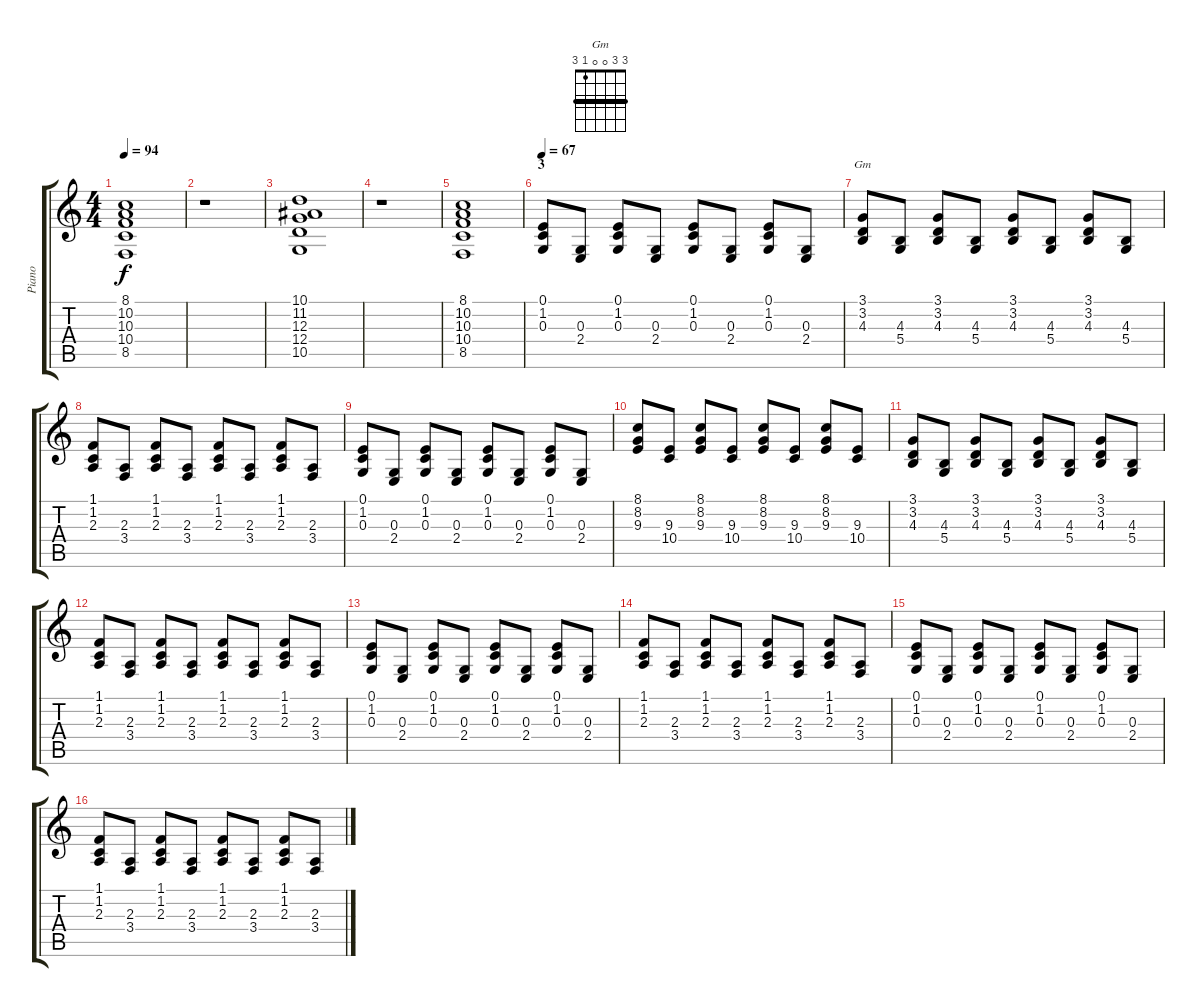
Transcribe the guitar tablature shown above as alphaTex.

\track ("Piano" "Piano") {instrument acousticgrandpiano}
\staff {score tabs}
\tuning (E4 B3 G3 D3 A2 E2) {hide}
\chord ("Gm" 3 3 0 0 1 3) {barre 3}
\ts (4 4)
\tempo 94
\clef g2
\ks c
(8.1 10.2 10.3 10.4 8.5).1{dy f} |
r.1 |
(10.1 11.2 12.3 12.4 10.5).1 |
r.1 |
(8.1 10.2 10.3 10.4 8.5).1 |
\section ("" "3")
\tempo 67
(0.1 1.2 0.3).8{volume 5} (0.3 2.4).8{volume 12} (0.1 1.2 0.3).8 (0.3 2.4).8 (0.1 1.2 0.3).8 (0.3 2.4).8 (0.1 1.2 0.3).8 (0.3 2.4).8 |
(3.1 3.2 4.3).8{ch "Gm"} (4.3 5.4).8 (3.1 3.2 4.3).8 (4.3 5.4).8 (3.1 3.2 4.3).8 (4.3 5.4).8 (3.1 3.2 4.3).8 (4.3 5.4).8 |
(1.1 1.2 2.3).8 (2.3 3.4).8 (1.1 1.2 2.3).8 (2.3 3.4).8 (1.1 1.2 2.3).8 (2.3 3.4).8 (1.1 1.2 2.3).8 (2.3 3.4).8 |
(0.1 1.2 0.3).8 (0.3 2.4).8 (0.1 1.2 0.3).8 (0.3 2.4).8 (0.1 1.2 0.3).8 (0.3 2.4).8 (0.1 1.2 0.3).8 (0.3 2.4).8 |
(8.1 8.2 9.3).8 (9.3 10.4).8 (8.1 8.2 9.3).8 (9.3 10.4).8 (8.1 8.2 9.3).8 (9.3 10.4).8 (8.1 8.2 9.3).8 (9.3 10.4).8 |
(3.1 3.2 4.3).8 (4.3 5.4).8 (3.1 3.2 4.3).8 (4.3 5.4).8 (3.1 3.2 4.3).8 (4.3 5.4).8 (3.1 3.2 4.3).8 (4.3 5.4).8 |
(1.1 1.2 2.3).8 (2.3 3.4).8 (1.1 1.2 2.3).8 (2.3 3.4).8 (1.1 1.2 2.3).8 (2.3 3.4).8 (1.1 1.2 2.3).8 (2.3 3.4).8 |
(0.1 1.2 0.3).8 (0.3 2.4).8 (0.1 1.2 0.3).8 (0.3 2.4).8 (0.1 1.2 0.3).8 (0.3 2.4).8 (0.1 1.2 0.3).8 (0.3 2.4).8 |
(1.1 1.2 2.3).8 (2.3 3.4).8 (1.1 1.2 2.3).8 (2.3 3.4).8 (1.1 1.2 2.3).8 (2.3 3.4).8 (1.1 1.2 2.3).8 (2.3 3.4).8 |
(0.1 1.2 0.3).8 (0.3 2.4).8 (0.1 1.2 0.3).8 (0.3 2.4).8 (0.1 1.2 0.3).8 (0.3 2.4).8 (0.1 1.2 0.3).8 (0.3 2.4).8 |
(1.1 1.2 2.3).8 (2.3 3.4).8 (1.1 1.2 2.3).8 (2.3 3.4).8 (1.1 1.2 2.3).8 (2.3 3.4).8 (1.1 1.2 2.3).8 (2.3 3.4).8
